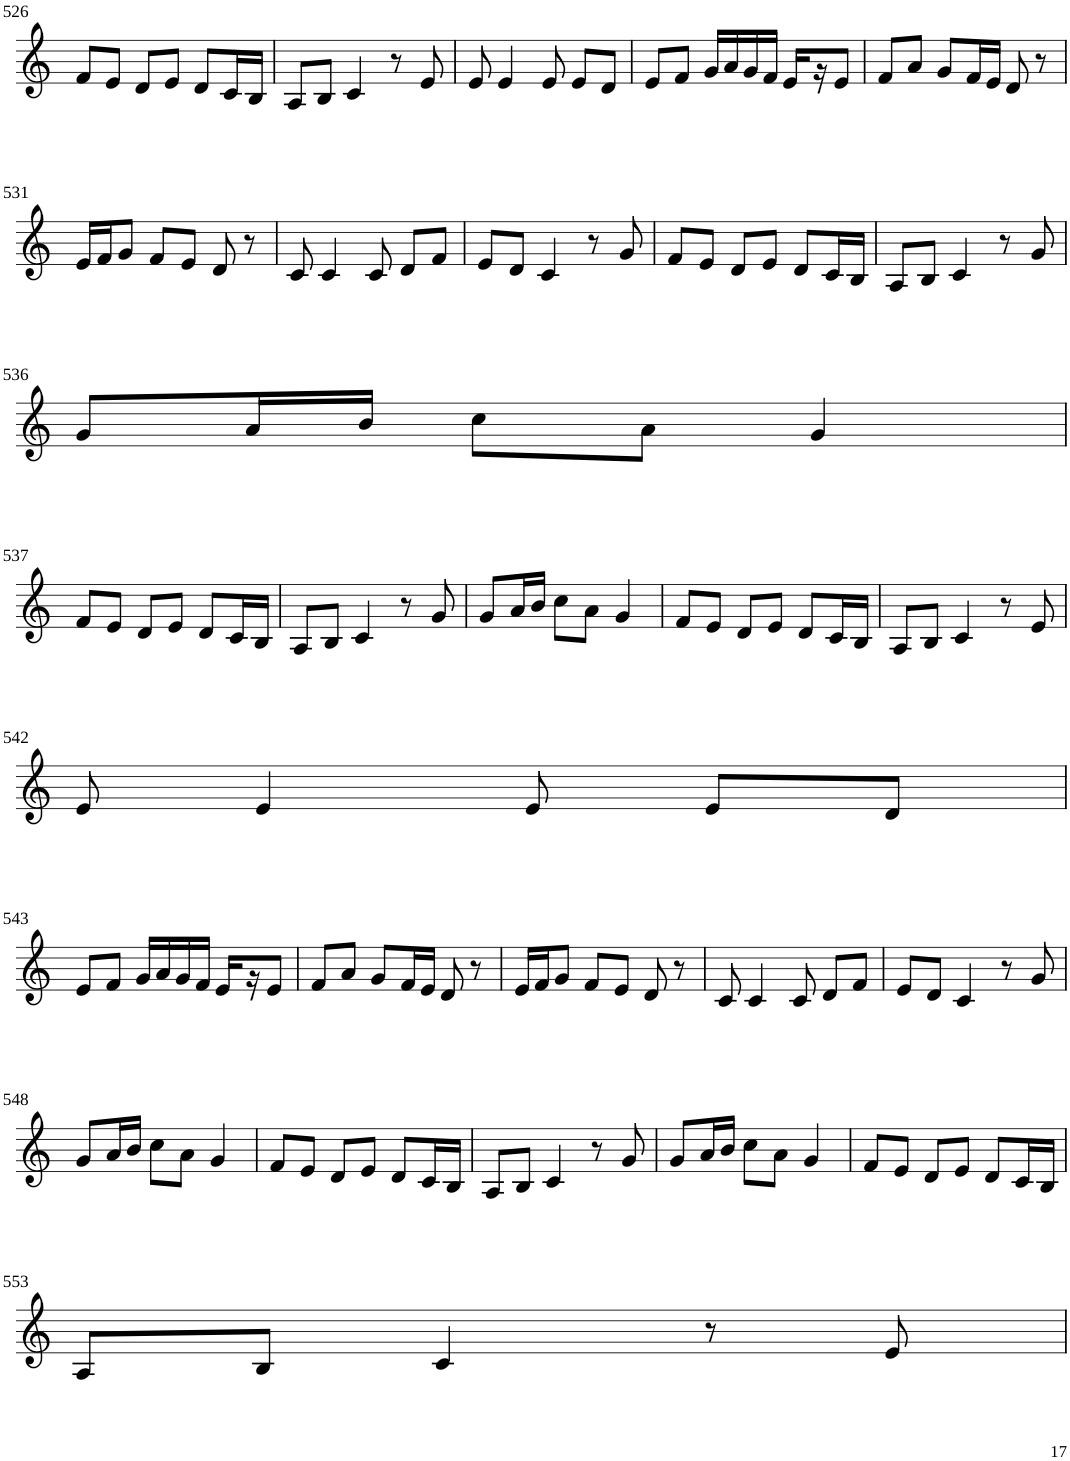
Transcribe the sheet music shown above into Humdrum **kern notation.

**kern
*part1
*staff1
*I"Violin
!!LO:PB:g=z
*clefG2
*k[]
*M3/4
=526
8f/L
8e/J
8d/L
8e/J
8d/L
16c/L
16B/JJ
=527
8A/L
8B/J
4c/
8r
8e/
=528
8e/
4e/
8e/
8e/L
8d/J
=529
8e/L
8f/J
16g/LL
16a/
16g/
16f/JJ
16e/LL
16r
8e/J
=530
8f/L
8a/J
8g/L
16f/L
16e/JJ
8d/
8r
!!LO:LB:g=z
=531
16e/LL
16f/J
8g/J
8f/L
8e/J
8d/
8r
=532
8c/
4c/
8c/
8d/L
8f/J
=533
8e/L
8d/J
4c/
8r
8g/
=534
8f/L
8e/J
8d/L
8e/J
8d/L
16c/L
16B/JJ
=535
8A/L
8B/J
4c/
8r
8g/
!!LO:LB:g=z
=536
8g/L
16a/L
16b/JJ
8cc\L
8a\J
4g/
!!LO:LB:g=z
=537
8f/L
8e/J
8d/L
8e/J
8d/L
16c/L
16B/JJ
=538
8A/L
8B/J
4c/
8r
8g/
=539
8g/L
16a/L
16b/JJ
8cc\L
8a\J
4g/
=540
8f/L
8e/J
8d/L
8e/J
8d/L
16c/L
16B/JJ
=541
8A/L
8B/J
4c/
8r
8e/
!!LO:LB:g=z
=542
8e/
4e/
8e/
8e/L
8d/J
!!LO:LB:g=z
=543
8e/L
8f/J
16g/LL
16a/
16g/
16f/JJ
16e/LL
16r
8e/J
=544
8f/L
8a/J
8g/L
16f/L
16e/JJ
8d/
8r
=545
16e/LL
16f/J
8g/J
8f/L
8e/J
8d/
8r
=546
8c/
4c/
8c/
8d/L
8f/J
=547
8e/L
8d/J
4c/
8r
8g/
!!LO:LB:g=z
=548
8g/L
16a/L
16b/JJ
8cc\L
8a\J
4g/
=549
8f/L
8e/J
8d/L
8e/J
8d/L
16c/L
16B/JJ
=550
8A/L
8B/J
4c/
8r
8g/
=551
8g/L
16a/L
16b/JJ
8cc\L
8a\J
4g/
=552
8f/L
8e/J
8d/L
8e/J
8d/L
16c/L
16B/JJ
!!LO:LB:g=z
=553
8A/L
8B/J
4c/
8r
8e/
=
*-
